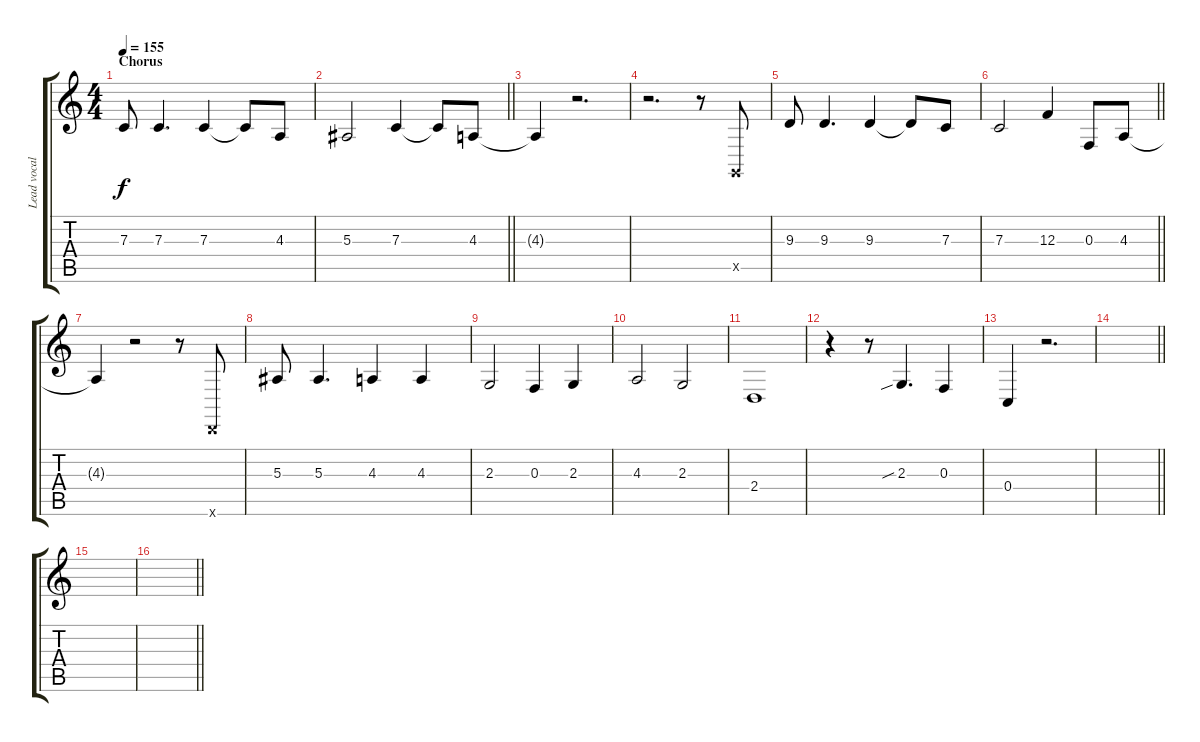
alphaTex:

\track ("Lead vocal" "Lead vocal") {instrument frenchhorn}
\staff {score tabs}
\tuning (D4 A3 F3 C3 G2 D2) {hide}
\ts (4 4)
\section ("" "Chorus")
\tempo 155
\clef g2
\ks c
7.3.8{dy f} 7.3.4{d} 7.3.4 7.3{t}.8 4.3.8 |
\barLineRight lightlight
5.3.2 7.3.4 7.3{t}.8 4.3.8 |
4.3{t}.4 r.2{d} |
r.2{d} r.8 0.5{x}.8 |
9.3.8 9.3.4{d} 9.3.4 9.3{t}.8 7.3.8 |
\barLineRight lightlight
7.3.2 12.3.4 0.3.8 4.3.8 |
4.3{t}.4 r.2 r.8 0.6{x}.8 |
5.3.8 5.3.4{d} 4.3.4 4.3.4 |
2.3.2 0.3.4 2.3.4 |
4.3.2 2.3.2 |
2.4.1 |
r.4 r.8 2.3{sib}.4{d} 0.3.4 |
0.4.4 r.2{d} |
\barLineRight lightlight
|
|
\barLineRight lightlight
